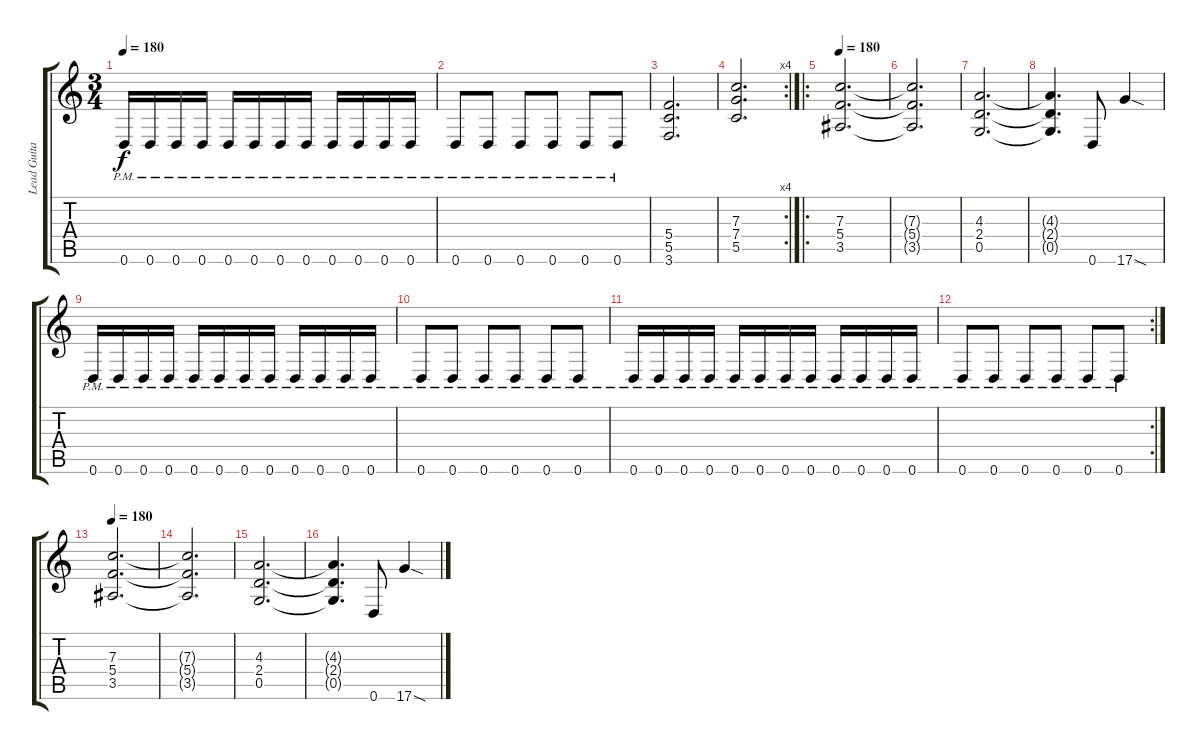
\track ("Lead Guitar" "Lead Guita") {instrument distortionguitar}
\staff {score tabs}
\tuning (D4 A3 F3 C3 G2 D2) {hide}
\ts (3 4)
\tempo 180
\clef g2
\ks c
0.6{pm}.16{dy f} 0.6{pm}.16 0.6{pm}.16 0.6{pm}.16 0.6{pm}.16 0.6{pm}.16 0.6{pm}.16 0.6{pm}.16 0.6{pm}.16 0.6{pm}.16 0.6{pm}.16 0.6{pm}.16 |
0.6{pm}.8 0.6{pm}.8 0.6{pm}.8 0.6{pm}.8 0.6{pm}.8 0.6{pm}.8 |
(5.4 5.5 3.6).2{d} |
\rc 4
(7.3 7.4 5.5).2{d} |
\ro
\tempo 180
(7.3 5.4 3.5).2{d instrument distortionguitar} |
(7.3{t} 5.4{t} 3.5{t}).2{d} |
(4.3 2.4 0.5).2{d} |
(4.3{t} 2.4{t} 0.5{t}).4{d} 0.6.8 17.6{sod}.4 |
0.6{pm}.16 0.6{pm}.16 0.6{pm}.16 0.6{pm}.16 0.6{pm}.16 0.6{pm}.16 0.6{pm}.16 0.6{pm}.16 0.6{pm}.16 0.6{pm}.16 0.6{pm}.16 0.6{pm}.16 |
0.6{pm}.8 0.6{pm}.8 0.6{pm}.8 0.6{pm}.8 0.6{pm}.8 0.6{pm}.8 |
0.6{pm}.16 0.6{pm}.16 0.6{pm}.16 0.6{pm}.16 0.6{pm}.16 0.6{pm}.16 0.6{pm}.16 0.6{pm}.16 0.6{pm}.16 0.6{pm}.16 0.6{pm}.16 0.6{pm}.16 |
\rc 2
0.6{pm}.8 0.6{pm}.8 0.6{pm}.8 0.6{pm}.8 0.6{pm}.8 0.6{pm}.8 |
\tempo 180
(7.3 5.4 3.5).2{d instrument distortionguitar} |
(7.3{t} 5.4{t} 3.5{t}).2{d} |
(4.3 2.4 0.5).2{d} |
(4.3{t} 2.4{t} 0.5{t}).4{d} 0.6.8 17.6{sod}.4
